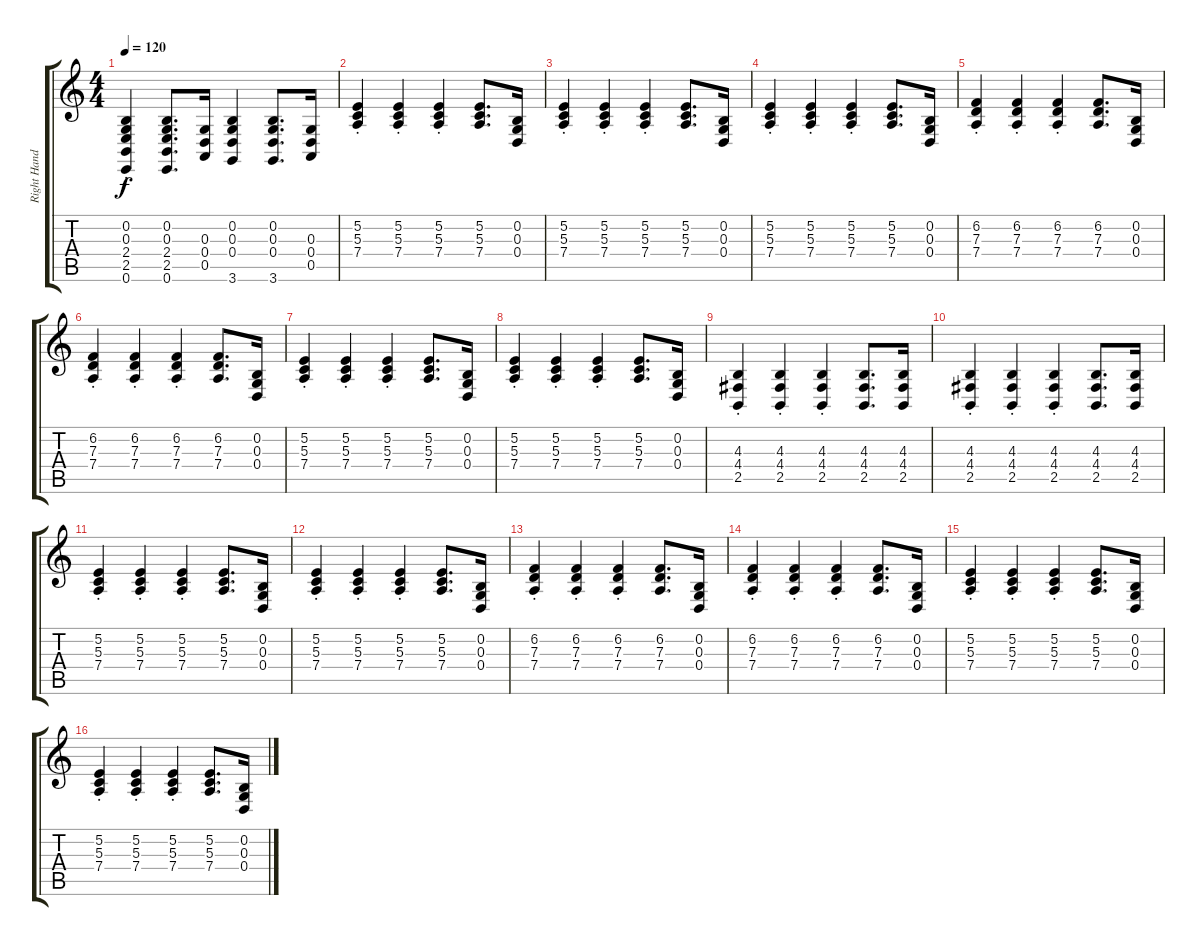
\track ("Right Hand Piano" "Right Hand") {instrument acousticgrandpiano}
\staff {score tabs}
\tuning (E4 B3 G3 D3 A2 E2) {hide}
\ts (4 4)
\tempo 120
\clef g2
\ks c
(0.2{st} 0.3{st} 2.4{st} 2.5{st} 0.6{st}).4{dy f} (0.2 0.3 2.4 2.5 0.6).8{d} (0.3 0.4 0.5).16 (0.2 0.3 0.4 3.6).4 (0.2 0.3 0.4 3.6).8{d} (0.3 0.4 0.5).16 |
(5.2{st} 5.3{st} 7.4{st}).4 (5.2{st} 5.3{st} 7.4{st}).4 (5.2{st} 5.3{st} 7.4{st}).4 (5.2 5.3 7.4).8{d} (0.2 0.3 0.4).16 |
(5.2{st} 5.3{st} 7.4{st}).4 (5.2{st} 5.3{st} 7.4{st}).4 (5.2{st} 5.3{st} 7.4{st}).4 (5.2 5.3 7.4).8{d} (0.2 0.3 0.4).16 |
(5.2{st} 5.3{st} 7.4{st}).4 (5.2{st} 5.3{st} 7.4{st}).4 (5.2{st} 5.3{st} 7.4{st}).4 (5.2 5.3 7.4).8{d} (0.2 0.3 0.4).16 |
(6.2{st} 7.3{st} 7.4).4 (6.2{st} 7.3{st} 7.4{st}).4 (6.2{st} 7.3{st} 7.4{st}).4 (6.2 7.3 7.4).8{d} (0.2 0.3 0.4).16 |
(6.2{st} 7.3{st} 7.4).4 (6.2{st} 7.3{st} 7.4{st}).4 (6.2{st} 7.3{st} 7.4{st}).4 (6.2 7.3 7.4).8{d} (0.2 0.3 0.4).16 |
(5.2{st} 5.3{st} 7.4{st}).4 (5.2{st} 5.3{st} 7.4{st}).4 (5.2{st} 5.3{st} 7.4{st}).4 (5.2 5.3 7.4).8{d} (0.2 0.3 0.4).16 |
(5.2{st} 5.3{st} 7.4{st}).4 (5.2{st} 5.3{st} 7.4{st}).4 (5.2{st} 5.3{st} 7.4{st}).4 (5.2 5.3 7.4).8{d} (0.2 0.3 0.4).16 |
(4.3{st} 4.4{st} 2.5{st}).4 (4.3{st} 4.4{st} 2.5{st}).4 (4.3{st} 4.4{st} 2.5{st}).4 (4.3 4.4 2.5).8{d} (4.3 4.4 2.5).16 |
(4.3{st} 4.4{st} 2.5{st}).4 (4.3{st} 4.4{st} 2.5{st}).4 (4.3{st} 4.4{st} 2.5{st}).4 (4.3 4.4 2.5).8{d} (4.3 4.4 2.5).16 |
(5.2{st} 5.3{st} 7.4{st}).4 (5.2{st} 5.3{st} 7.4{st}).4 (5.2{st} 5.3{st} 7.4{st}).4 (5.2 5.3 7.4).8{d} (0.2 0.3 0.4).16 |
(5.2{st} 5.3{st} 7.4{st}).4 (5.2{st} 5.3{st} 7.4{st}).4 (5.2{st} 5.3{st} 7.4{st}).4 (5.2 5.3 7.4).8{d} (0.2 0.3 0.4).16 |
(6.2{st} 7.3{st} 7.4).4 (6.2{st} 7.3{st} 7.4{st}).4 (6.2{st} 7.3{st} 7.4{st}).4 (6.2 7.3 7.4).8{d} (0.2 0.3 0.4).16 |
(6.2{st} 7.3{st} 7.4).4 (6.2{st} 7.3{st} 7.4{st}).4 (6.2{st} 7.3{st} 7.4{st}).4 (6.2 7.3 7.4).8{d} (0.2 0.3 0.4).16 |
(5.2{st} 5.3{st} 7.4{st}).4 (5.2{st} 5.3{st} 7.4{st}).4 (5.2{st} 5.3{st} 7.4{st}).4 (5.2 5.3 7.4).8{d} (0.2 0.3 0.4).16 |
(5.2{st} 5.3{st} 7.4{st}).4 (5.2{st} 5.3{st} 7.4{st}).4 (5.2{st} 5.3{st} 7.4{st}).4 (5.2 5.3 7.4).8{d} (0.2 0.3 0.4).16
